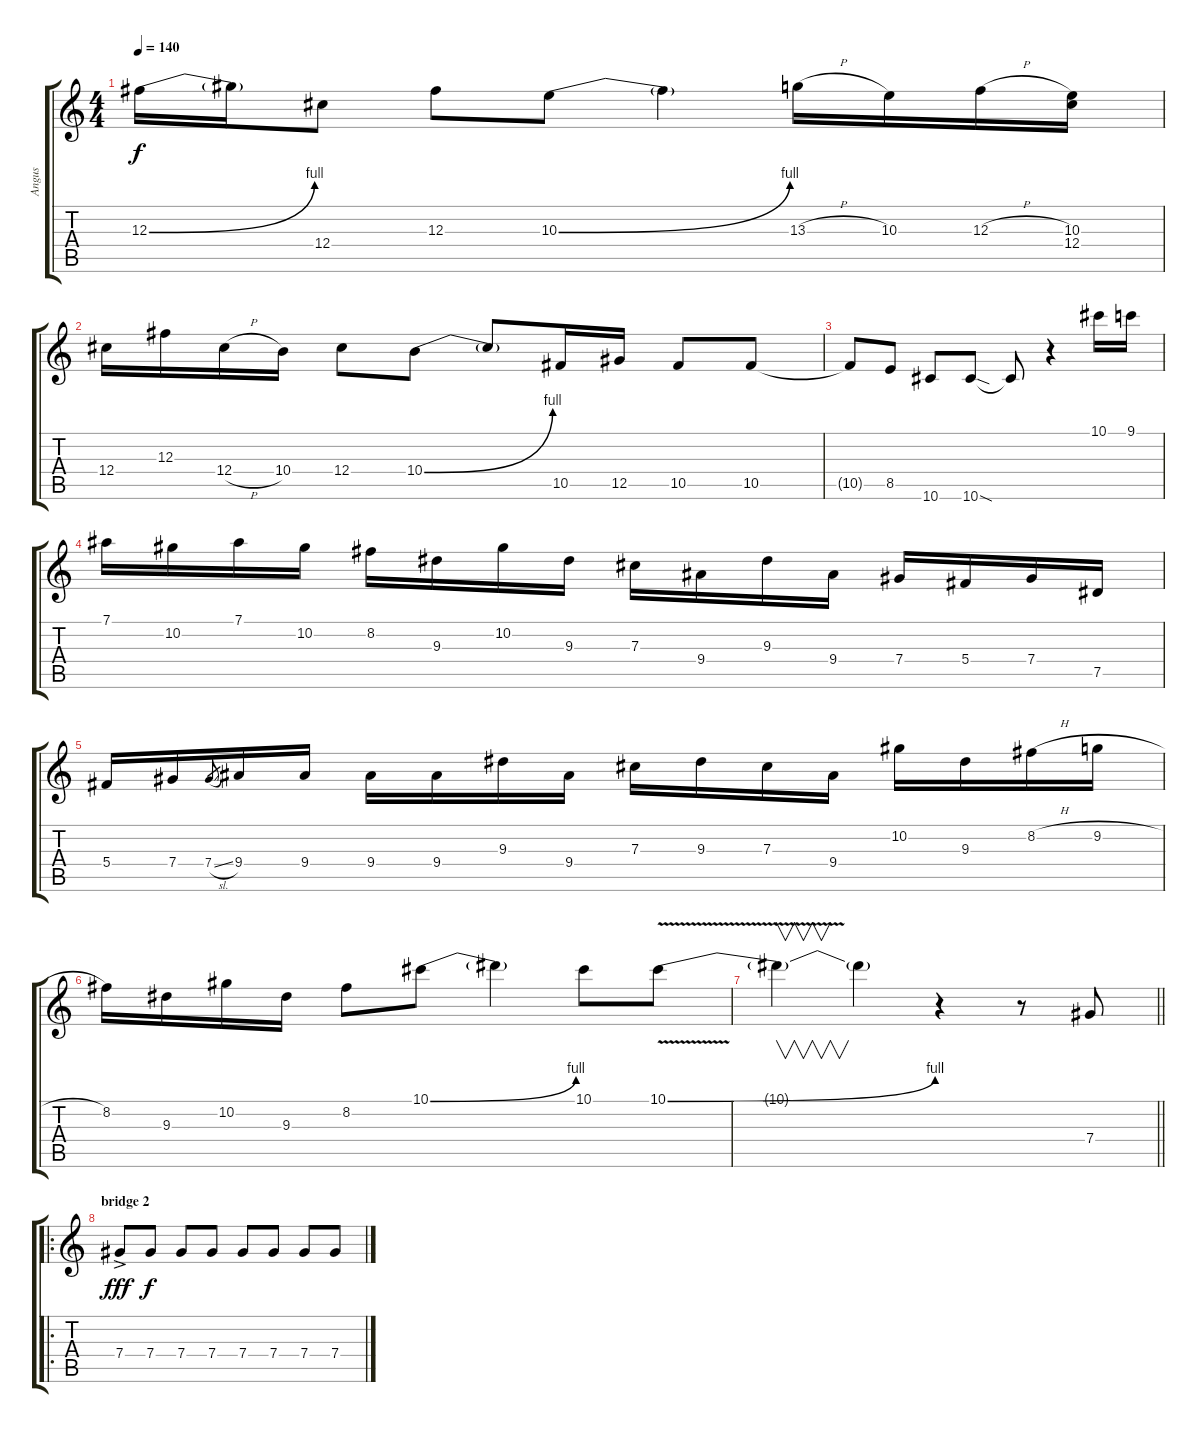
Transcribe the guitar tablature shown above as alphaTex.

\track ("Angus" "Angus") {instrument overdrivenguitar}
\staff {score tabs}
\tuning (Eb4 Bb3 Gb3 Db3 Ab2 Eb2) {hide}
\ts (4 4)
\tempo 140
\clef g2
\ks c
12.3{be (bend 0 0 60 4)}.16{dy f} 12.3{t}.16 12.4.8 12.3.8 10.3{be (bend 0 0 60 4)}.8 10.3{t}.4 13.3{h}.16 10.3.16 12.3{h}.16 (10.3 12.4).16 |
12.4.16 12.3.16 12.4{h}.16 10.4.16 12.4.8 10.4{be (bend 0 0 60 4)}.8 10.4{t}.8 10.5.16 12.5.16 10.5.8 10.5.8 |
10.5{t}.8 8.5.8 10.6.8 10.6{sod}.8 10.6{t}.8 r.4 10.1.16 9.1.16 |
7.1.16 10.2.16 7.1.16 10.2.16 8.2.16 9.3.16 10.2.16 9.3.16 7.3.16 9.4.16 9.3.16 9.4.16 7.4.16 5.4.16 7.4.16 7.5.16 |
5.4.16 7.4.16 7.4{sl}.8{gr} 9.4.16 9.4.16 9.4.16 9.4.16 9.3.16 9.4.16 7.3.16 9.3.16 7.3.16 9.4.16 10.2.16 9.3.16 8.2{h}.16 9.2{h}.16 |
8.2.16 9.3.16 10.2.16 9.3.16 8.2.8 10.1{be (bend 0 0 60 4)}.8 10.1{t}.4 10.1.8 10.1{be (bend 0 0 60 4) v}.8 |
\barLineRight lightlight
10.1{t}.4{v} 10.1{t}.4 r.4 r.8 7.4.8 |
\ro
\section ("" "bridge 2")
7.4{ac}.8{dy fff} 7.4.8{dy f} 7.4.8 7.4.8 7.4.8 7.4.8 7.4.8 7.4.8
